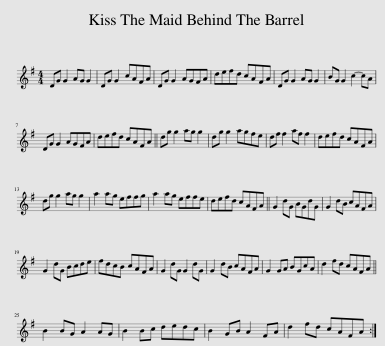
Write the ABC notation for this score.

X:1
L:1/8
M:4/4
I:linebreak $
K:G
V:1 treble
V:1
 DG G2 AG G2 | DG G2 cAFA | DG G2 AGFA | defd cAFA | DG G2 AG G2 | %5
 BG G2 c2- cA |$ DG G2 AGFA | defd cAFA || dg g2 ag g2 | dg g2 agfe | %10
 df f2 af f2 | defd cAFA |$ dg g2 ag g2 | a2 ag effg | a2 ag effe | %15
 defd cAFA || G2 dG BGdG | G2 dB cAFA |$ G2 dG Bcde | fdcB cAFA | %20
 G2 dG G2 dG | G2 dB cAFA | G2 GA BGcA | d2 fd cAFA ||$ B2 BG A2 AG | %25
 B2 Bc dedc | B2 GB A2 FA | d2 fd cAFA :| %28
